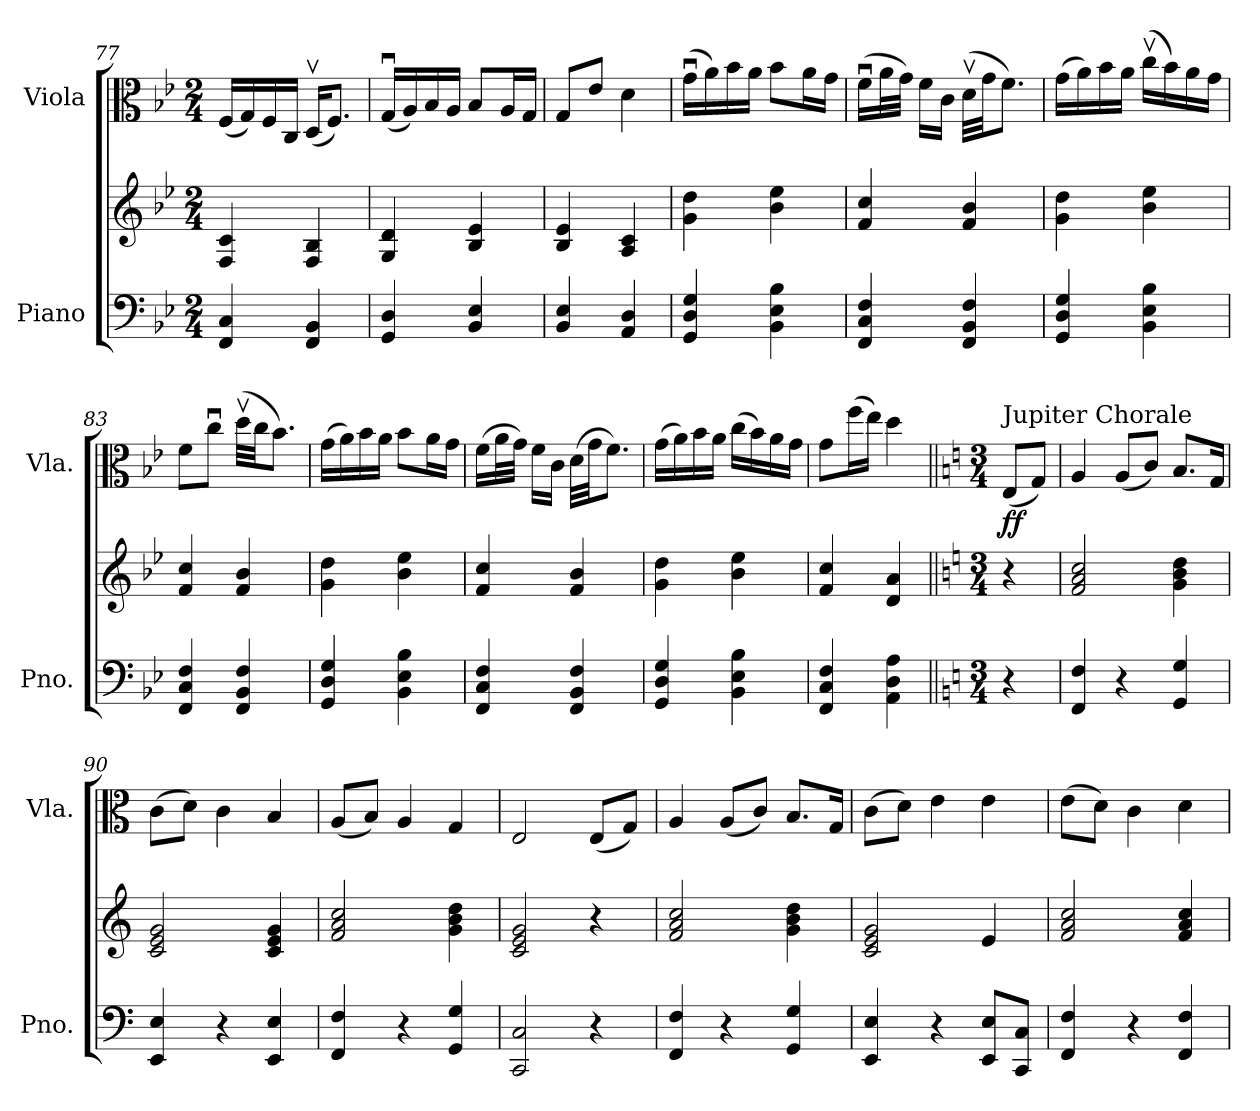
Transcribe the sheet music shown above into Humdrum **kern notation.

**kern	**kern	**dynam	**kern	**dynam
*part2	*part2	*part2	*part1	*part1
*staff3	*staff2	*staff2/3	*staff1	*staff1
*I"Piano	*	*	*I"Viola	*
*I'Pno.	*	*	*I'Vla.	*
!!LO:LB:g=z
*clefF4	*clefG2	*	*clefC3	*
*k[b-e-]	*k[b-e-]	*	*k[b-e-]	*
*M2/4	*M2/4	*	*M2/4	*
=77	=77	=77	=77	=77
4FF/ 4C/	4F/ 4c/	.	(16F/LL	.
.	.	.	16G/)	.
.	.	.	16F/	.
.	.	.	16C/JJ	.
4FF/ 4BB-/	4F/ 4B-/	.	(16Dv/KL	.
.	.	.	8.F/J)	.
=78	=78	=78	=78	=78
4GG/ 4D/	4G/ 4d/	.	(16Gu/LL	.
.	.	.	16A/)	.
.	.	.	16B-/	.
.	.	.	16A/JJ	.
4BB-/ 4E-/	4B-/ 4e-/	.	8B-/L	.
.	.	.	16A/L	.
.	.	.	16G/JJ	.
=79	=79	=79	=79	=79
4BB-/ 4E-/	4B-/ 4e-/	.	8G/L	.
.	.	.	8e-/J	.
4AA/ 4D/	4A/ 4c/	.	4d\	.
=80	=80	=80	=80	=80
4GG/ 4D/ 4G/	4g\ 4dd\	.	(16gu\LL	.
.	.	.	16a\)	.
.	.	.	16b-\	.
.	.	.	16a\JJ	.
4BB-\ 4E-\ 4B-\	4b-\ 4ee-\	.	8b-\L	.
.	.	.	16a\L	.
.	.	.	16g\JJ	.
=81	=81	=81	=81	=81
4FF/ 4C/ 4F/	4f/ 4cc/	.	(16fu\LL	.
.	.	.	32a\L	.
.	.	.	32g\JJJ)	.
.	.	.	16f\LL	.
.	.	.	16c\JJ	.
4FF/ 4BB-/ 4F/	4f/ 4b-/	.	(32dv\LLL	.
.	.	.	32g\JJ	.
.	.	.	8.f\J)	.
=82	=82	=82	=82	=82
4GG/ 4D/ 4G/	4g\ 4dd\	.	(16g\LL	.
.	.	.	16a\)	.
.	.	.	16b-\	.
.	.	.	16a\JJ	.
4BB-\ 4E-\ 4B-\	4b-\ 4ee-\	.	(16ccv\LL	.
.	.	.	16b-\)	.
.	.	.	16a\	.
.	.	.	16g\JJ	.
=83	=83	=83	=83	=83
4FF/ 4C/ 4F/	4f/ 4cc/	.	8f\L	.
.	.	.	8ccu\J	.
4FF/ 4BB-/ 4F/	4f/ 4b-/	.	(32ddv\LLL	.
.	.	.	32cc\JJ	.
.	.	.	8.b-\J)	.
!!LO:PB:g=z
=84	=84	=84	=84	=84
4GG/ 4D/ 4G/	4g\ 4dd\	.	(16g\LL	.
.	.	.	16a\)	.
.	.	.	16b-\	.
.	.	.	16a\JJ	.
4BB-\ 4E-\ 4B-\	4b-\ 4ee-\	.	8b-\L	.
.	.	.	16a\L	.
.	.	.	16g\JJ	.
=85	=85	=85	=85	=85
4FF/ 4C/ 4F/	4f/ 4cc/	.	(16f\LL	.
.	.	.	32a\L	.
.	.	.	32g\JJJ)	.
.	.	.	16f\LL	.
.	.	.	16c\JJ	.
4FF/ 4BB-/ 4F/	4f/ 4b-/	.	(32d\LLL	.
.	.	.	32g\JJ	.
.	.	.	8.f\J)	.
=86	=86	=86	=86	=86
4GG/ 4D/ 4G/	4g\ 4dd\	.	(16g\LL	.
.	.	.	16a\)	.
.	.	.	16b-\	.
.	.	.	16a\JJ	.
4BB-\ 4E-\ 4B-\	4b-\ 4ee-\	.	(16cc\LL	.
.	.	.	16b-\)	.
.	.	.	16a\	.
.	.	.	16g\JJ	.
=87	=87	=87	=87	=87
*	*	*	*MM25	*
4FF/ 4C/ 4F/	4f/ 4cc/	.	8g\L	.
.	.	.	(16ff\L	.
.	.	.	16ee-\JJ)	.
4AA\ 4D\ 4A\	4d/ 4a/	.	4ddZ\	.
=88||	=88||	=88||	=88||	=88||
*k[]	*k[]	*	*k[]	*
*M3/4	*M3/4	*	*M3/4	*
*	*	*	*MM60	*
!	!	!	!LO:TX:a:t=Jupiter Chorale	!
!	!	!	!	!LO:DY:b
4r	4r	.	(8E/L	ff
.	.	.	8G/J)	.
=89	=89	=89	=89	=89
!	!	!LO:DY:b=2	!	!
!	!	!LO:DY:n=1:b	!	!
4FF/ 4F/	2f/ 2a/ 2cc/	f mf	4A/	.
4r	.	.	(8A/L	.
.	.	.	8c/J)	.
4GG/ 4G/	4g\ 4b\ 4dd\	.	8.B/L	.
.	.	.	16G/Jk	.
=90	=90	=90	=90	=90
4EE/ 4E/	2c/ 2e/ 2g/	.	(8c\L	.
.	.	.	8d\J)	.
4r	.	.	4c\	.
4EE/ 4E/	4c/ 4e/ 4g/	.	4B/	.
!!LO:LB:g=z
=91	=91	=91	=91	=91
4FF/ 4F/	2f/ 2a/ 2cc/	.	(8A/L	.
.	.	.	8B/J)	.
4r	.	.	4A/	.
4GG/ 4G/	4g\ 4b\ 4dd\	.	4G/	.
=92	=92	=92	=92	=92
2CC/ 2C/	2c/ 2e/ 2g/	.	2E/	.
4r	4r	.	(8E/L	.
.	.	.	8G/J)	.
=93	=93	=93	=93	=93
4FF/ 4F/	2f/ 2a/ 2cc/	.	4A/	.
4r	.	.	(8A/L	.
.	.	.	8c/J)	.
4GG/ 4G/	4g\ 4b\ 4dd\	.	8.B/L	.
.	.	.	16G/Jk	.
=94	=94	=94	=94	=94
4EE/ 4E/	2c/ 2e/ 2g/	.	(8c\L	.
.	.	.	8d\J)	.
4r	.	.	4e\	.
8EE/ 8E/L	4e/	.	4e\	.
8CC/ 8C/J	.	.	.	.
=95	=95	=95	=95	=95
4FF/ 4F/	2f/ 2a/ 2cc/	.	(8e\L	.
.	.	.	8d\J)	.
4r	.	.	4c\	.
4FF/ 4F/	4f/ 4a/ 4cc/	.	4d\	.
=	=	=	=	=
*-	*-	*-	*-	*-
